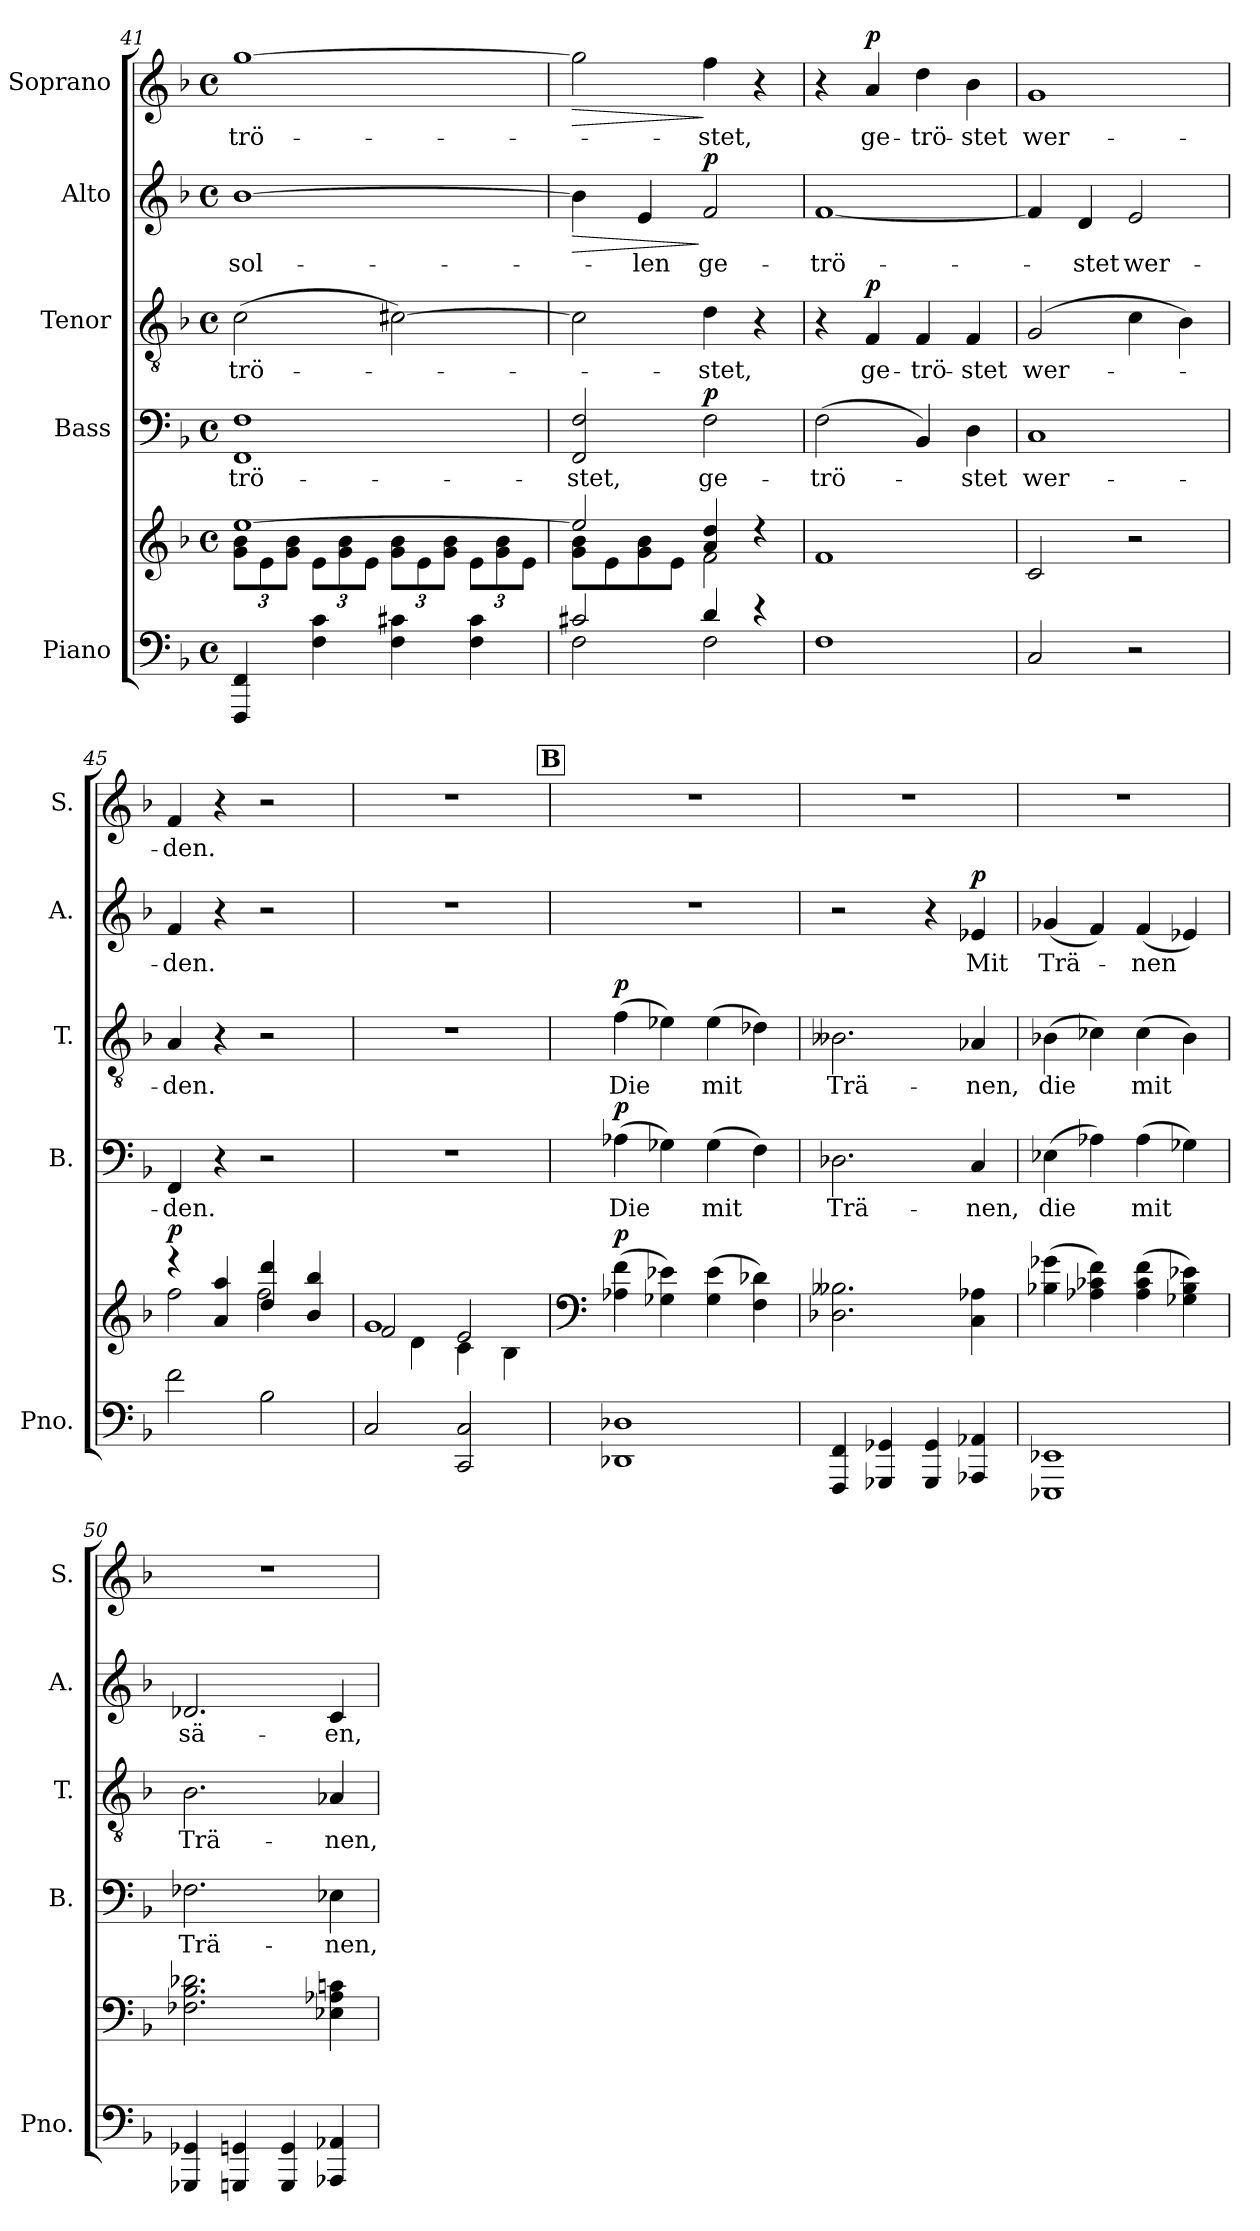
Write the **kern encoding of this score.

**kern	**kern	**dynam	**kern	**text	**dynam	**kern	**text	**dynam	**kern	**text	**dynam	**kern	**text	**dynam
*part5	*part5	*part5	*part4	*part4	*part4	*part3	*part3	*part3	*part2	*part2	*part2	*part1	*part1	*part1
*staff6	*staff5	*staff5/6	*staff4	*staff4	*staff4	*staff3	*staff3	*staff3	*staff2	*staff2	*staff2	*staff1	*staff1	*staff1
*I"Piano	*	*	*I"Bass	*	*	*I"Tenor	*	*	*I"Alto	*	*	*I"Soprano	*	*
*I'Pno.	*	*	*I'B.	*	*	*I'T.	*	*	*I'A.	*	*	*I'S.	*	*
*clefF4	*clefG2	*	*clefF4	*	*	*clefGv2	*	*	*clefG2	*	*	*clefG2	*	*
*k[b-]	*k[b-]	*	*k[b-]	*	*	*k[b-]	*	*	*k[b-]	*	*	*k[b-]	*	*
*M4/4	*M4/4	*	*M4/4	*	*	*M4/4	*	*	*M4/4	*	*	*M4/4	*	*
*met(c)	*met(c)	*	*met(c)	*	*	*met(c)	*	*	*met(c)	*	*	*met(c)	*	*
=41	=41	=41	=41	=41	=41	=41	=41	=41	=41	=41	=41	=41	=41	=41
*	*^	*	*	*	*	*	*	*	*	*	*	*	*	*
*	*	*Xbrackettup	*	*	*	*	*	*	*	*	*	*	*	*	*
!	!	!	!	!	!LO:LY:b	!	!	!LO:LY:b	!	!	!LO:LY:b	!	!	!LO:LY:b	!
4FFF/ 4FF/	[1ee	12g\ 12b-\L	.	1FF 1F	-trö-	.	(>2c\	-trö-	.	[1b-	sol-	.	[1gg	-trö-	.
.	.	12e\	.	.	.	.	.	.	.	.	.	.	.	.	.
.	.	12g\ 12b-\J	.	.	.	.	.	.	.	.	.	.	.	.	.
4F\ 4c\	.	12e\L	.	.	.	.	.	.	.	.	.	.	.	.	.
.	.	12g\ 12b-\	.	.	.	.	.	.	.	.	.	.	.	.	.
.	.	12e\J	.	.	.	.	.	.	.	.	.	.	.	.	.
4F\ 4c#X\	.	12g\ 12b-\L	.	.	.	.	[2c#X\)	.	.	.	.	.	.	.	.
.	.	12e\	.	.	.	.	.	.	.	.	.	.	.	.	.
.	.	12g\ 12b-\J	.	.	.	.	.	.	.	.	.	.	.	.	.
4F\ 4c#\	.	12e\L	.	.	.	.	.	.	.	.	.	.	.	.	.
.	.	12g\ 12b-\	.	.	.	.	.	.	.	.	.	.	.	.	.
.	.	12e\J	.	.	.	.	.	.	.	.	.	.	.	.	.
=42	=42	=42	=42	=42	=42	=42	=42	=42	=42	=42	=42	=42	=42	=42	=42
*^	*	*	*	*	*	*	*	*	*	*	*	*	*	*	*
!	!	!	!	!	!	!LO:LY:b	!	!	!	!	!	!	!LO:HP:b	!	!	!LO:HP:b
2c#X/	2F\	2ee/]	8g\ 8b-\L	.	2FF/ 2F/	-stet,	.	2c#\]	.	.	4b-\]	.	>	2gg\]	.	>
.	.	.	8e\	.	.	.	.	.	.	.	.	.	.	.	.	.
!	!	!	!	!	!	!	!	!	!	!	!	!LO:LY:b	!	!	!	!
.	.	.	8g\ 8b-\	.	.	.	.	.	.	.	4e/	-len	.	.	.	.
.	.	.	8e\J	.	.	.	.	.	.	.	.	.	.	.	.	.
!	!	!	!	!	!	!LO:LY:b	!LO:DY:a	!	!LO:LY:b	!	!	!LO:LY:b	!LO:DY:n=1:a	!	!LO:LY:b	!
4d/	2F\	4a/ 4dd/	2f\	.	2F\	ge-	p	4d\	-stet,	.	2f/	ge-	] p	4ff\	-stet,	]
4r	.	4r	.	.	.	.	.	4r	.	.	.	.	.	4r	.	.
*v	*v	*	*	*	*	*	*	*	*	*	*	*	*	*	*	*
*	*v	*v	*	*	*	*	*	*	*	*	*	*	*	*	*
=43	=43	=43	=43	=43	=43	=43	=43	=43	=43	=43	=43	=43	=43	=43
!	!	!	!	!LO:LY:b	!	!	!	!	!	!LO:LY:b	!	!	!	!
1F	1f	.	(>2F\	-trö-	.	4r	.	.	[1f	-trö-	.	4r	.	.
!	!	!	!	!	!	!	!LO:LY:b	!LO:DY:a	!	!	!	!	!LO:LY:b	!LO:DY:a
.	.	.	.	.	.	4F/	ge-	p	.	.	.	4a/	ge-	p
!	!	!	!	!	!	!	!LO:LY:b	!	!	!	!	!	!LO:LY:b	!
.	.	.	4BB-/)	.	.	4F/	-trö-	.	.	.	.	4dd\	-trö-	.
!	!	!	!	!LO:LY:b	!	!	!LO:LY:b	!	!	!	!	!	!LO:LY:b	!
.	.	.	4D\	-stet	.	4F/	-stet	.	.	.	.	4b-\	-stet	.
=44	=44	=44	=44	=44	=44	=44	=44	=44	=44	=44	=44	=44	=44	=44
!	!	!	!	!LO:LY:b	!	!	!LO:LY:b	!	!	!	!	!	!LO:LY:b	!
2C/	2c/	.	1C	wer-	.	(>2G/	wer-	.	4f/]	.	.	1g	wer-	.
!	!	!	!	!	!	!	!	!	!	!LO:LY:b	!	!	!	!
.	.	.	.	.	.	.	.	.	4d/	-stet	.	.	.	.
!	!	!	!	!	!	!	!	!	!	!LO:LY:b	!	!	!	!
2r	2r	.	.	.	.	4c\	.	.	2e/	wer-	.	.	.	.
.	.	.	.	.	.	4B-\)	.	.	.	.	.	.	.	.
=45	=45	=45	=45	=45	=45	=45	=45	=45	=45	=45	=45	=45	=45	=45
*	*^	*	*	*	*	*	*	*	*	*	*	*	*	*
!	!	!	!LO:DY:a	!	!LO:LY:b	!	!	!LO:LY:b	!	!	!LO:LY:b	!	!	!LO:LY:b	!
2f\	4r	2ff\	p	4FF/	-den.	.	4A/	-den.	.	4f/	-den.	.	4f/	-den.	.
.	4a/ 4aa/	.	.	4r	.	.	4r	.	.	4r	.	.	4r	.	.
2B-\	4dd/ 4ddd/	2ff\	.	2r	.	.	2r	.	.	2r	.	.	2r	.	.
.	4b-/ 4bb-/	.	.	.	.	.	.	.	.	.	.	.	.	.	.
=46	=46	=46	=46	=46	=46	=46	=46	=46	=46	=46	=46	=46	=46	=46	=46
*	*	*^	*	*	*	*	*	*	*	*	*	*	*	*	*
2C/	1g	4ryy	2f/	.	1r	.	.	1r	.	.	1r	.	.	1r	.	.
.	.	4d\	.	.	.	.	.	.	.	.	.	.	.	.	.	.
2CC/ 2C/	.	4c\	2e/	.	.	.	.	.	.	.	.	.	.	.	.	.
.	.	4B-\	.	.	.	.	.	.	.	.	.	.	.	.	.	.
*	*v	*v	*v	*	*	*	*	*	*	*	*	*	*	*	*	*
!!LO:REH:place=s1:a:B:fs=14:t=B
=47	=47	=47	=47	=47	=47	=47	=47	=47	=47	=47	=47	=47	=47	=47
*	*clefF4	*	*	*	*	*	*	*	*	*	*	*	*	*
*	*^	*	*	*	*	*	*	*	*	*	*	*	*	*
!	!	!	!LO:DY:a	!	!LO:LY:b	!LO:DY:a	!	!LO:LY:b	!LO:DY:a	!	!	!	!	!	!
*	*v	*v	*	*	*	*	*	*	*	*	*	*	*	*	*
1DD-X 1D-X	(>4A-X\ 4f\	p	(>4A-X\	Die	p	(>4f\	Die	p	1r	.	.	1r	.	.
.	4G-X\ 4e-X\)	.	4G-X\)	.	.	4e-X\)	.	.	.	.	.	.	.	.
!	!	!	!	!LO:LY:b	!	!	!LO:LY:b	!	!	!	!	!	!	!
.	(>4G-\ 4e-\	.	(>4G-\	mit	.	(>4e-\	mit	.	.	.	.	.	.	.
.	4F\ 4d-X\)	.	4F\)	.	.	4d-X\)	.	.	.	.	.	.	.	.
=48	=48	=48	=48	=48	=48	=48	=48	=48	=48	=48	=48	=48	=48	=48
!	!	!	!	!LO:LY:b	!	!	!LO:LY:b	!	!	!	!	!	!	!
4FFF/ 4FF/	2.D-X\ 2.B--X\	.	2.D-X\	Trä-	.	2.B--X\	Trä-	.	2r	.	.	1r	.	.
4GGG-X/ 4GG-X/	.	.	.	.	.	.	.	.	.	.	.	.	.	.
4GGG-/ 4GG-/	.	.	.	.	.	.	.	.	4r	.	.	.	.	.
!	!	!	!	!LO:LY:b	!	!	!LO:LY:b	!	!	!LO:LY:b	!LO:DY:a	!	!	!
4AAA-X/ 4AA-X/	4C\ 4A-X\	.	4C/	-nen,	.	4A-X/	-nen,	.	4e-X/	Mit	p	.	.	.
=49	=49	=49	=49	=49	=49	=49	=49	=49	=49	=49	=49	=49	=49	=49
!	!	!	!	!LO:LY:b	!	!	!LO:LY:b	!	!	!LO:LY:b	!	!	!	!
1EEE-X 1EE-X	(>4B-X\ 4g-X\	.	(>4E-X\	die	.	(>4B-X\	die	.	(<4g-X/	Trä-	.	1r	.	.
.	4A-X\ 4c-X\ 4f\)	.	4A-X\)	.	.	4c-X\)	.	.	4f/)	.	.	.	.	.
!	!	!	!	!LO:LY:b	!	!	!LO:LY:b	!	!	!LO:LY:b	!	!	!	!
.	(>4A-\ 4c-\ 4f\	.	(>4A-\	mit	.	(>4c-\	mit	.	(<4f/	-nen	.	.	.	.
.	4G-X\ 4B-\ 4e-X\)	.	4G-X\)	.	.	4B-\)	.	.	4e-X/)	.	.	.	.	.
=50	=50	=50	=50	=50	=50	=50	=50	=50	=50	=50	=50	=50	=50	=50
!	!	!	!	!LO:LY:b	!	!	!LO:LY:b	!	!	!LO:LY:b	!	!	!	!
4GGG-X/ 4GG-X/	2.F-X\ 2.B-\ 2.d-X\	.	2.F-X\	Trä-	.	2.B-\	Trä-	.	2.d-X/	sä-	.	1r	.	.
4GGGn/ 4GGn/	.	.	.	.	.	.	.	.	.	.	.	.	.	.
4GGG/ 4GG/	.	.	.	.	.	.	.	.	.	.	.	.	.	.
!	!	!	!	!LO:LY:b	!	!	!LO:LY:b	!	!	!LO:LY:b	!	!	!	!
4AAA-X/ 4AA-X/	4E-X\ 4A-X\ 4cn\	.	4E-X\	-nen,	.	4A-X/	-nen,	.	4c/	-en,	.	.	.	.
=	=	=	=	=	=	=	=	=	=	=	=	=	=	=
*-	*-	*-	*-	*-	*-	*-	*-	*-	*-	*-	*-	*-	*-	*-
